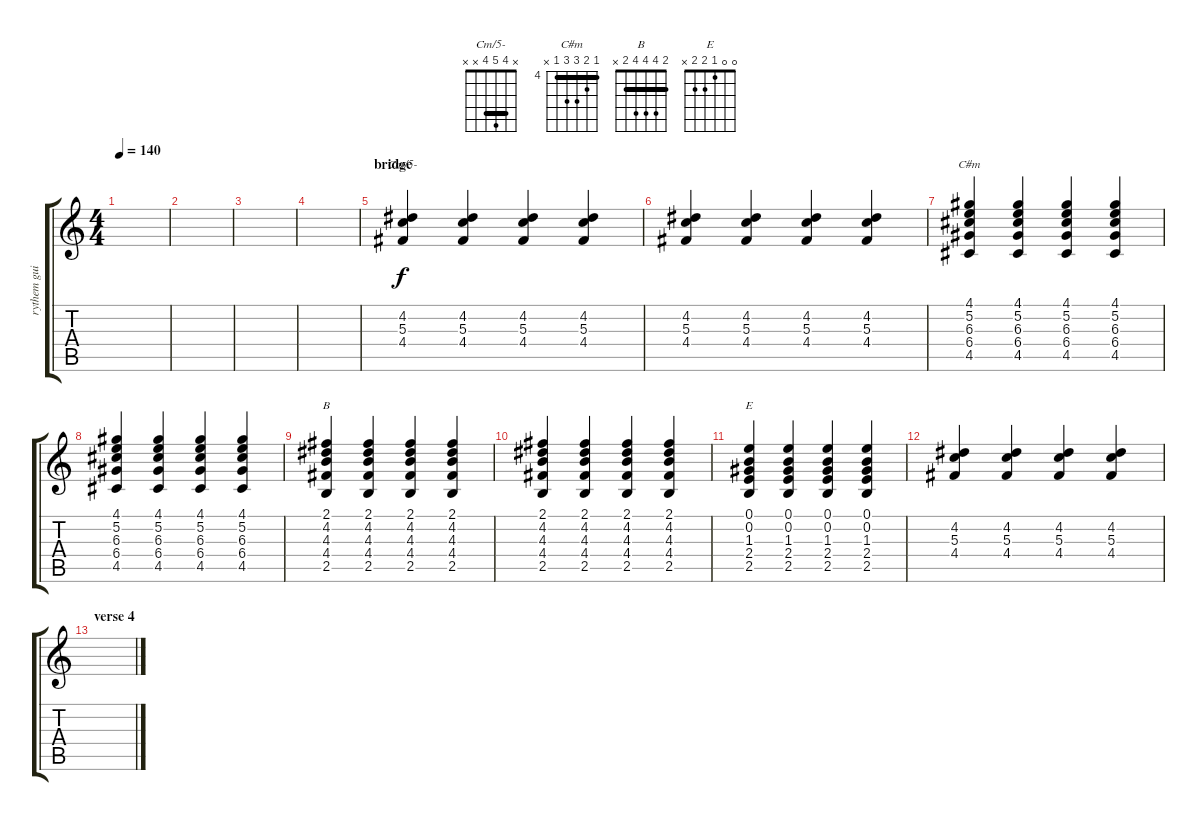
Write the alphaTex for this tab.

\track ("rythem guitar standard" "rythem gui") {instrument acousticguitarnylon}
\staff {score tabs}
\tuning (E4 B3 G3 D3 A2 E2) {hide}
\chord ("Cm/5-" x 4 5 4 x x) {barre 4}
\chord ("C#m" 4 5 6 6 4 x) {firstfret 4 barre 4}
\chord ("B" 2 4 4 4 2 x) {barre 2}
\chord ("E" 0 0 1 2 2 x)
\ts (4 4)
\tempo 140
\clef g2
\ks c
|
|
|
|
\section ("" "bridge")
(4.2 5.3 4.4).4{ch "Cm/5-"} (4.2 5.3 4.4).4 (4.2 5.3 4.4).4 (4.2 5.3 4.4).4 |
(4.2 5.3 4.4).4 (4.2 5.3 4.4).4 (4.2 5.3 4.4).4 (4.2 5.3 4.4).4 |
(4.1 5.2 6.3 6.4 4.5).4{ch "C#m"} (4.1 5.2 6.3 6.4 4.5).4 (4.1 5.2 6.3 6.4 4.5).4 (4.1 5.2 6.3 6.4 4.5).4 |
(4.1 5.2 6.3 6.4 4.5).4 (4.1 5.2 6.3 6.4 4.5).4 (4.1 5.2 6.3 6.4 4.5).4 (4.1 5.2 6.3 6.4 4.5).4 |
(2.1 4.2 4.3 4.4 2.5).4{ch "B"} (2.1 4.2 4.3 4.4 2.5).4 (2.1 4.2 4.3 4.4 2.5).4 (2.1 4.2 4.3 4.4 2.5).4 |
(2.1 4.2 4.3 4.4 2.5).4 (2.1 4.2 4.3 4.4 2.5).4 (2.1 4.2 4.3 4.4 2.5).4 (2.1 4.2 4.3 4.4 2.5).4 |
(0.1 0.2 1.3 2.4 2.5).4{ch "E"} (0.1 0.2 1.3 2.4 2.5).4 (0.1 0.2 1.3 2.4 2.5).4 (0.1 0.2 1.3 2.4 2.5).4 |
(4.2 5.3 4.4).4 (4.2 5.3 4.4).4 (4.2 5.3 4.4).4 (4.2 5.3 4.4).4 |
\section ("" "verse 4")
